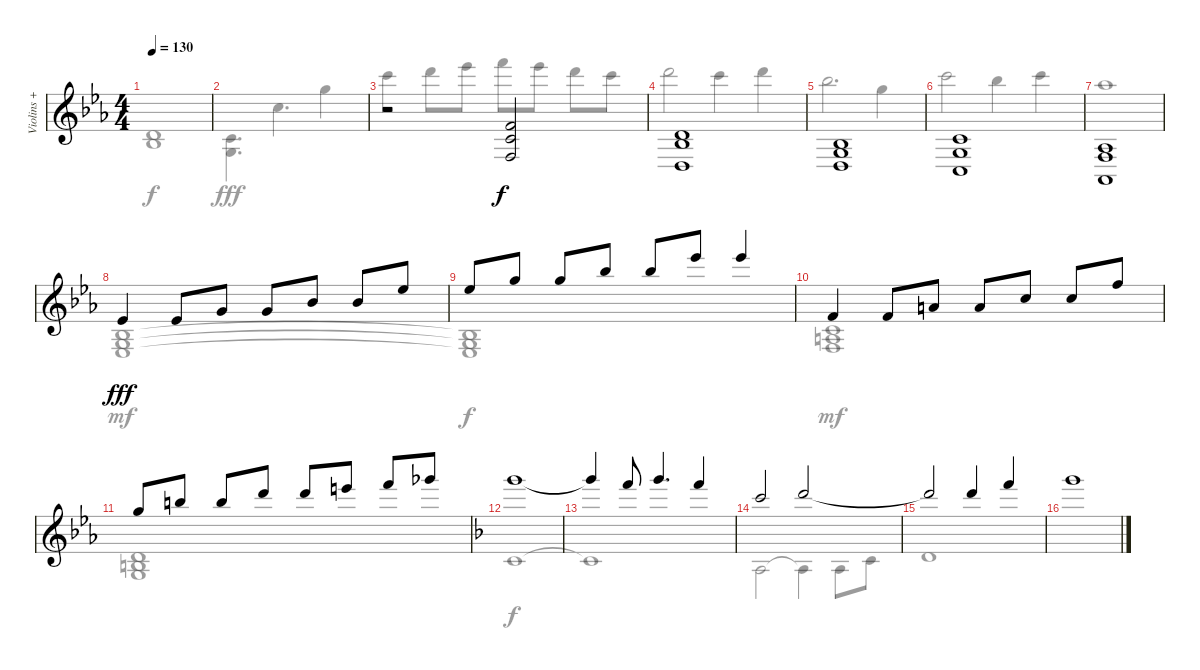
\track ("Violins + Violas" "Violins + ") {instrument stringensemble1}
\staff {score}
\tuning (E4 B3 G3 D3 A2 E2) {hide}
\voice
\ts (4 4)
\tempo 130
\clef g2
\ks cminor
|
|
r.2 (1.1 1.2 3.4).2 |
(3.2 3.3 0.4).1 |
(3.3 5.4 5.5).1 |
(1.2 0.3 3.5).1 |
(1.3 3.4 4.6).1 |
4.2.4{dy fff} 4.2.8 3.1.8 8.2.8 11.2.8 11.2.8 11.1.8 |
16.2.8 20.2.8 20.2.8 23.2.8 23.2.8 23.1.8 23.1.4 |
1.1.4 1.1.8 5.1.8 5.1.8 8.1.8 8.1.8 13.1.8 |
15.1.8 19.1.8 19.1.8 22.1.8 22.1.8 24.1.8 25.1.8 26.1.8 |
\ks dminor
27.1.1 |
27.1{t}.4 25.1.8 27.1.4{d} 25.1.4 |
20.1.2 22.1.2 |
22.1{t}.2 22.1.4 25.1.4 |
27.1.1
\voice
\clef g2
\ottava regular
\simile none
\ks cminor
(3.2{t} 3.3{t}).1{dy f} |
(1.2 0.3).4{d dy fff} 8.1.4{d} 15.1.4 |
20.1.4 22.1.8 23.1.8 25.1.8 23.1.8 22.1.8 20.1.8 |
22.1.2 20.1.4 22.1.4 |
18.1.2{d} 15.1.4 |
20.1.2 18.1.4 20.1.4 |
16.1.1 |
(0.3 1.4 13.5).1{dy mf} |
(0.3{t} 1.4{t} 13.5{t}).1{dy f} |
(1.2 2.3 3.4).1{dy mf} |
(0.2 0.3 12.4).1 |
\ks dminor
1.2.1{dy f} |
1.2{t}.1 |
2.3.2 2.3{t}.4 2.3.8 1.2.8 |
3.2.1 |
